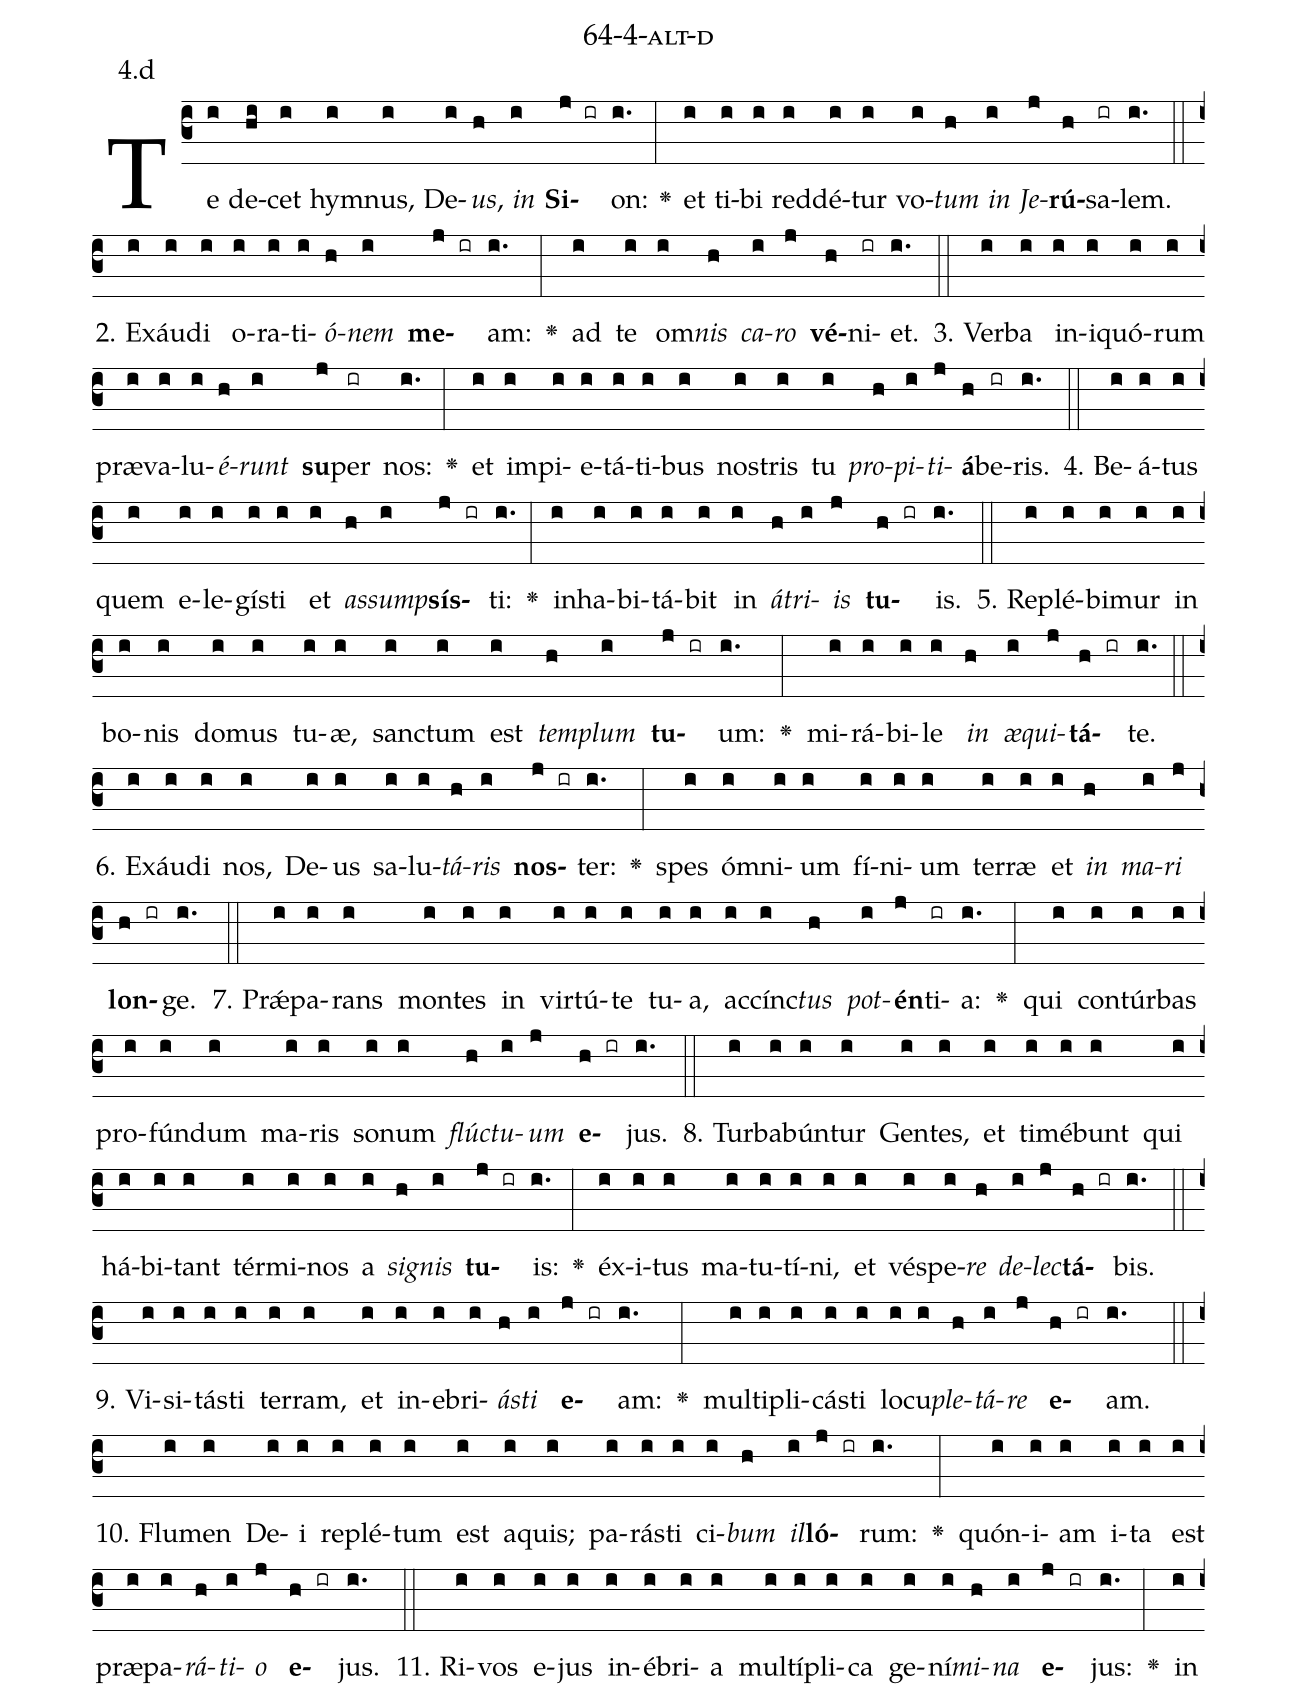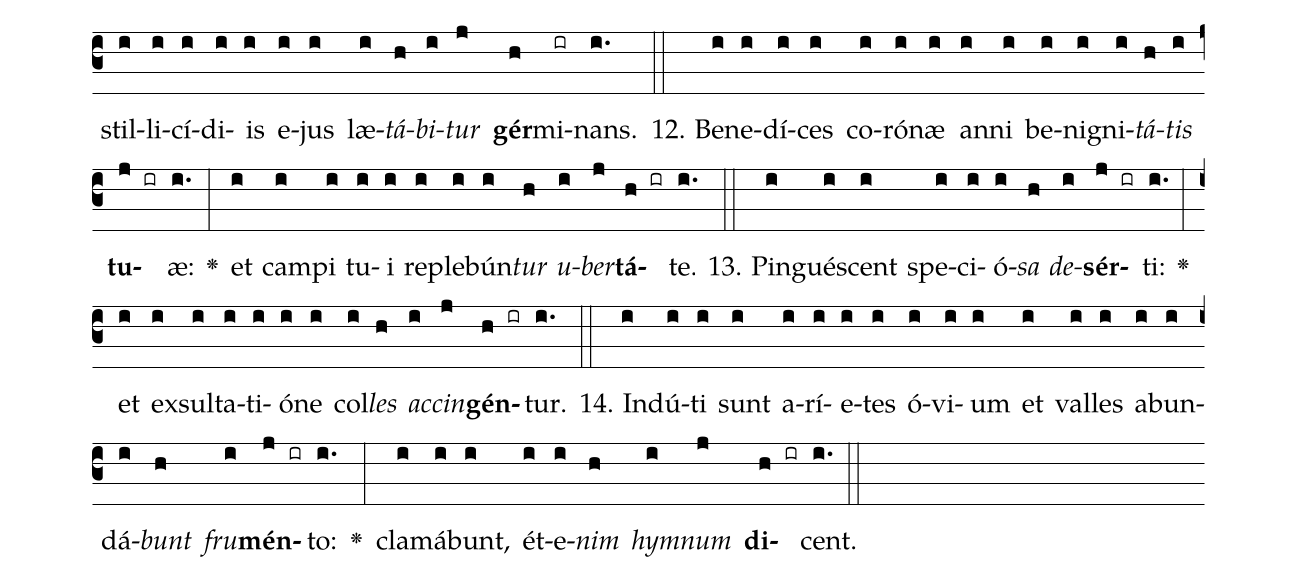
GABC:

name: 64-4-alt-d;
annotation: 4.d;
%%
(c3)Te(i) de(hi)cet(i) hym(i)nus,(i) De(i)<i>us</i>,(h) <i>in</i>(i) <b>Si</b>(j ir)on:(i.) <v>\greheightstar</v>(:) et(i) ti(i)bi(i) red(i)dé(i)tur(i) vo(i)<i>tum</i>(h) <i>in</i>(i) <i>Je</i>(j)<b>rú</b>(h)sa(ir)lem.(i.) (::)
2. Ex(i)áu(i)di(i) o(i)ra(i)ti(i)<i>ó</i>(h)<i>nem</i>(i) <b>me</b>(j ir)am:(i.) <v>\greheightstar</v>(:) ad(i) te(i) om(i)<i>nis</i>(h) <i>ca</i>(i)<i>ro</i>(j) <b>vé</b>(h)ni(ir)et.(i.) (::)
3. Ver(i)ba(i) in(i)i(i)quó(i)rum(i) præ(i)va(i)lu(i)<i>é</i>(h)<i>runt</i>(i) <b>su</b>(j)per(ir) nos:(i.) <v>\greheightstar</v>(:) et(i) im(i)pi(i)e(i)tá(i)ti(i)bus(i) nos(i)tris(i) tu(i) <i>pro</i>(h)<i>pi</i>(i)<i>ti</i>(j)<b>á</b>(h)be(ir)ris.(i.) (::)
4. Be(i)á(i)tus(i) quem(i) e(i)le(i)gís(i)ti(i) et(i) <i>as</i>(h)<i>sump</i>(i)<b>sís</b>(j ir)ti:(i.) <v>\greheightstar</v>(:) in(i)ha(i)bi(i)tá(i)bit(i) in(i) <i>á</i>(h)<i>tri</i>(i)<i>is</i>(j) <b>tu</b>(h ir)is.(i.) (::)
5. Re(i)plé(i)bi(i)mur(i) in(i) bo(i)nis(i) do(i)mus(i) tu(i)æ,(i) sanc(i)tum(i) est(i) <i>tem</i>(h)<i>plum</i>(i) <b>tu</b>(j ir)um:(i.) <v>\greheightstar</v>(:) mi(i)rá(i)bi(i)le(i) <i>in</i>(h) <i>æ</i>(i)<i>qui</i>(j)<b>tá</b>(h ir)te.(i.) (::)
6. Ex(i)áu(i)di(i) nos,(i) De(i)us(i) sa(i)lu(i)<i>tá</i>(h)<i>ris</i>(i) <b>nos</b>(j ir)ter:(i.) <v>\greheightstar</v>(:) spes(i) óm(i)ni(i)um(i) fí(i)ni(i)um(i) ter(i)ræ(i) et(i) <i>in</i>(h) <i>ma</i>(i)<i>ri</i>(j) <b>lon</b>(h ir)ge.(i.) (::)
7. Prǽ(i)pa(i)rans(i) mon(i)tes(i) in(i) vir(i)tú(i)te(i) tu(i)a,(i) ac(i)cínc(i)<i>tus</i>(h) <i>pot</i>(i)<b>én</b>(j)ti(ir)a:(i.) <v>\greheightstar</v>(:) qui(i) con(i)túr(i)bas(i) pro(i)fún(i)dum(i) ma(i)ris(i) so(i)num(i) <i>flúc</i>(h)<i>tu</i>(i)<i>um</i>(j) <b>e</b>(h ir)jus.(i.) (::)
8. Tur(i)ba(i)bún(i)tur(i) Gen(i)tes,(i) et(i) ti(i)mé(i)bunt(i) qui(i) há(i)bi(i)tant(i) tér(i)mi(i)nos(i) a(i) <i>si</i>(h)<i>gnis</i>(i) <b>tu</b>(j ir)is:(i.) <v>\greheightstar</v>(:) éx(i)i(i)tus(i) ma(i)tu(i)tí(i)ni,(i) et(i) vés(i)pe(i)<i>re</i>(h) <i>de</i>(i)<i>lec</i>(j)<b>tá</b>(h ir)bis.(i.) (::)
9. Vi(i)si(i)tás(i)ti(i) ter(i)ram,(i) et(i) in(i)e(i)bri(i)<i>ás</i>(h)<i>ti</i>(i) <b>e</b>(j ir)am:(i.) <v>\greheightstar</v>(:) mul(i)ti(i)pli(i)cás(i)ti(i) lo(i)cu(i)<i>ple</i>(h)<i>tá</i>(i)<i>re</i>(j) <b>e</b>(h ir)am.(i.) (::)
10. Flu(i)men(i) De(i)i(i) re(i)plé(i)tum(i) est(i) a(i)quis;(i) pa(i)rás(i)ti(i) ci(i)<i>bum</i>(h) <i>il</i>(i)<b>ló</b>(j ir)rum:(i.) <v>\greheightstar</v>(:) quón(i)i(i)am(i) i(i)ta(i) est(i) præ(i)pa(i)<i>rá</i>(h)<i>ti</i>(i)<i>o</i>(j) <b>e</b>(h ir)jus.(i.) (::)
11. Ri(i)vos(i) e(i)jus(i) in(i)é(i)bri(i)a(i) mul(i)tí(i)pli(i)ca(i) ge(i)ní(i)<i>mi</i>(h)<i>na</i>(i) <b>e</b>(j ir)jus:(i.) <v>\greheightstar</v>(:) in(i) stil(i)li(i)cí(i)di(i)is(i) e(i)jus(i) læ(i)<i>tá</i>(h)<i>bi</i>(i)<i>tur</i>(j) <b>gér</b>(h)mi(ir)nans.(i.) (::)
12. Be(i)ne(i)dí(i)ces(i) co(i)ró(i)næ(i) an(i)ni(i) be(i)ni(i)gni(i)<i>tá</i>(h)<i>tis</i>(i) <b>tu</b>(j ir)æ:(i.) <v>\greheightstar</v>(:) et(i) cam(i)pi(i) tu(i)i(i) re(i)ple(i)bún(i)<i>tur</i>(h) <i>u</i>(i)<i>ber</i>(j)<b>tá</b>(h ir)te.(i.) (::)
13. Pin(i)gué(i)scent(i) spe(i)ci(i)ó(i)<i>sa</i>(h) <i>de</i>(i)<b>sér</b>(j ir)ti:(i.) <v>\greheightstar</v>(:) et(i) ex(i)sul(i)ta(i)ti(i)ó(i)ne(i) col(i)<i>les</i>(h) <i>ac</i>(i)<i>cin</i>(j)<b>gén</b>(h ir)tur.(i.) (::)
14. Ind(i)ú(i)ti(i) sunt(i) a(i)rí(i)e(i)tes(i) ó(i)vi(i)um(i) et(i) val(i)les(i) ab(i)un(i)dá(i)<i>bunt</i>(h) <i>fru</i>(i)<b>mén</b>(j ir)to:(i.) <v>\greheightstar</v>(:) cla(i)má(i)bunt,(i) ét(i)e(i)<i>nim</i>(h) <i>hym</i>(i)<i>num</i>(j) <b>di</b>(h ir)cent.(i.) (::)
